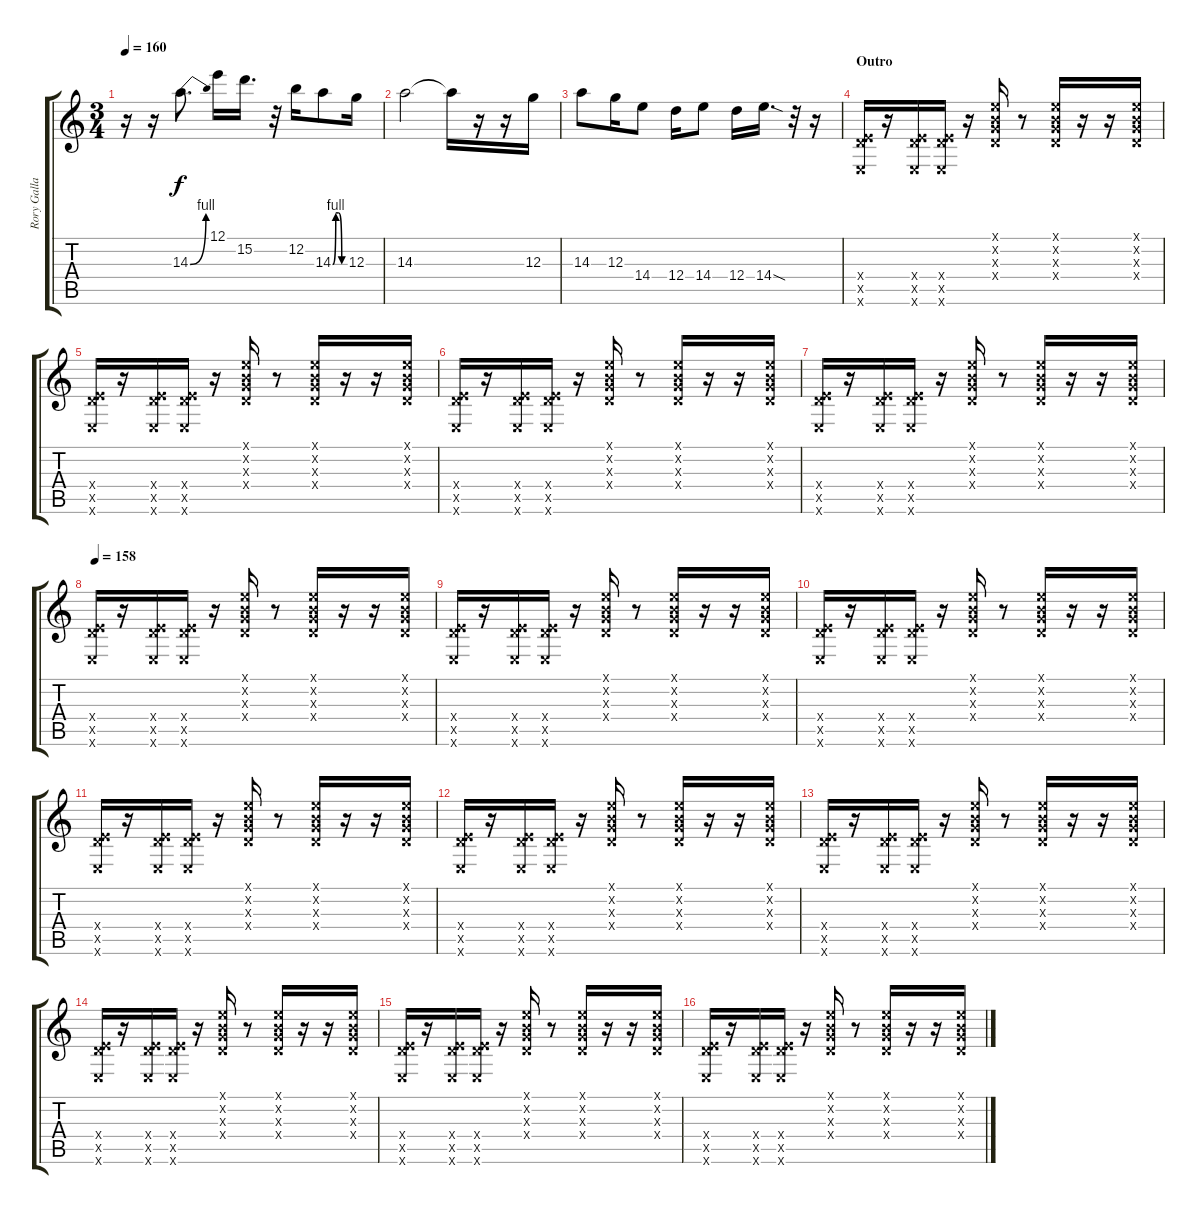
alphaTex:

\track ("Rory Gallagher (For Sound)" "Rory Galla") {instrument electricguitarclean}
\staff {score tabs}
\tuning (E4 B3 G3 D3 A2 E2) {hide}
\ts (3 4)
\tempo 160
\clef g2
\ks c
r.16{dy f} r.16 14.3{be (bend 0 0 60 4)}.8{d} 12.1.16 15.2.16{d} r.32 12.2.16 14.3{be (custom 0 0 15 4 30 4 45 0 60 0)}.8 12.3.16 |
14.3.2 14.3{t}.16 r.16 r.16 12.3.16 |
14.3.8 12.3.16 14.4.8 12.4.16 14.4.8 12.4.16 14.4{sod}.16{d} r.32 r.16 |
\section ("" "Outro")
(0.4{x} 7.5{x} 0.6{x}).16 r.16 (0.4{x} 7.5{x} 0.6{x}).16 (0.4{x} 7.5{x} 0.6{x}).16 r.16 (0.1{x} 0.2{x} 0.3{x} 0.4{x}).16 r.8 (0.1{x} 0.2{x} 0.3{x} 0.4{x}).16 r.16 r.16 (0.1{x} 0.2{x} 0.3{x} 0.4{x}).16 |
(0.4{x} 7.5{x} 0.6{x}).16 r.16 (0.4{x} 7.5{x} 0.6{x}).16 (0.4{x} 7.5{x} 0.6{x}).16 r.16 (0.1{x} 0.2{x} 0.3{x} 0.4{x}).16 r.8 (0.1{x} 0.2{x} 0.3{x} 0.4{x}).16 r.16 r.16 (0.1{x} 0.2{x} 0.3{x} 0.4{x}).16 |
(0.4{x} 7.5{x} 0.6{x}).16 r.16 (0.4{x} 7.5{x} 0.6{x}).16 (0.4{x} 7.5{x} 0.6{x}).16 r.16 (0.1{x} 0.2{x} 0.3{x} 0.4{x}).16 r.8 (0.1{x} 0.2{x} 0.3{x} 0.4{x}).16 r.16 r.16 (0.1{x} 0.2{x} 0.3{x} 0.4{x}).16 |
(0.4{x} 7.5{x} 0.6{x}).16 r.16 (0.4{x} 7.5{x} 0.6{x}).16 (0.4{x} 7.5{x} 0.6{x}).16 r.16 (0.1{x} 0.2{x} 0.3{x} 0.4{x}).16 r.8 (0.1{x} 0.2{x} 0.3{x} 0.4{x}).16 r.16 r.16 (0.1{x} 0.2{x} 0.3{x} 0.4{x}).16 |
\tempo 158
(0.4{x} 7.5{x} 0.6{x}).16{volume 10} r.16 (0.4{x} 7.5{x} 0.6{x}).16 (0.4{x} 7.5{x} 0.6{x}).16 r.16 (0.1{x} 0.2{x} 0.3{x} 0.4{x}).16 r.8 (0.1{x} 0.2{x} 0.3{x} 0.4{x}).16 r.16 r.16 (0.1{x} 0.2{x} 0.3{x} 0.4{x}).16 |
(0.4{x} 7.5{x} 0.6{x}).16 r.16 (0.4{x} 7.5{x} 0.6{x}).16 (0.4{x} 7.5{x} 0.6{x}).16 r.16 (0.1{x} 0.2{x} 0.3{x} 0.4{x}).16 r.8 (0.1{x} 0.2{x} 0.3{x} 0.4{x}).16 r.16 r.16 (0.1{x} 0.2{x} 0.3{x} 0.4{x}).16 |
(0.4{x} 7.5{x} 0.6{x}).16 r.16 (0.4{x} 7.5{x} 0.6{x}).16 (0.4{x} 7.5{x} 0.6{x}).16 r.16 (0.1{x} 0.2{x} 0.3{x} 0.4{x}).16 r.8 (0.1{x} 0.2{x} 0.3{x} 0.4{x}).16 r.16 r.16 (0.1{x} 0.2{x} 0.3{x} 0.4{x}).16 |
(0.4{x} 7.5{x} 0.6{x}).16 r.16 (0.4{x} 7.5{x} 0.6{x}).16 (0.4{x} 7.5{x} 0.6{x}).16 r.16 (0.1{x} 0.2{x} 0.3{x} 0.4{x}).16 r.8 (0.1{x} 0.2{x} 0.3{x} 0.4{x}).16 r.16 r.16 (0.1{x} 0.2{x} 0.3{x} 0.4{x}).16 |
(0.4{x} 7.5{x} 0.6{x}).16{volume 8} r.16 (0.4{x} 7.5{x} 0.6{x}).16 (0.4{x} 7.5{x} 0.6{x}).16 r.16 (0.1{x} 0.2{x} 0.3{x} 0.4{x}).16 r.8 (0.1{x} 0.2{x} 0.3{x} 0.4{x}).16 r.16 r.16 (0.1{x} 0.2{x} 0.3{x} 0.4{x}).16 |
(0.4{x} 7.5{x} 0.6{x}).16 r.16 (0.4{x} 7.5{x} 0.6{x}).16 (0.4{x} 7.5{x} 0.6{x}).16 r.16 (0.1{x} 0.2{x} 0.3{x} 0.4{x}).16 r.8 (0.1{x} 0.2{x} 0.3{x} 0.4{x}).16 r.16 r.16 (0.1{x} 0.2{x} 0.3{x} 0.4{x}).16 |
(0.4{x} 7.5{x} 0.6{x}).16 r.16 (0.4{x} 7.5{x} 0.6{x}).16 (0.4{x} 7.5{x} 0.6{x}).16 r.16 (0.1{x} 0.2{x} 0.3{x} 0.4{x}).16 r.8 (0.1{x} 0.2{x} 0.3{x} 0.4{x}).16 r.16 r.16 (0.1{x} 0.2{x} 0.3{x} 0.4{x}).16 |
(0.4{x} 7.5{x} 0.6{x}).16 r.16 (0.4{x} 7.5{x} 0.6{x}).16 (0.4{x} 7.5{x} 0.6{x}).16 r.16 (0.1{x} 0.2{x} 0.3{x} 0.4{x}).16 r.8 (0.1{x} 0.2{x} 0.3{x} 0.4{x}).16 r.16 r.16 (0.1{x} 0.2{x} 0.3{x} 0.4{x}).16 |
(0.4{x} 7.5{x} 0.6{x}).16{volume 6} r.16 (0.4{x} 7.5{x} 0.6{x}).16 (0.4{x} 7.5{x} 0.6{x}).16 r.16 (0.1{x} 0.2{x} 0.3{x} 0.4{x}).16 r.8 (0.1{x} 0.2{x} 0.3{x} 0.4{x}).16 r.16 r.16 (0.1{x} 0.2{x} 0.3{x} 0.4{x}).16
